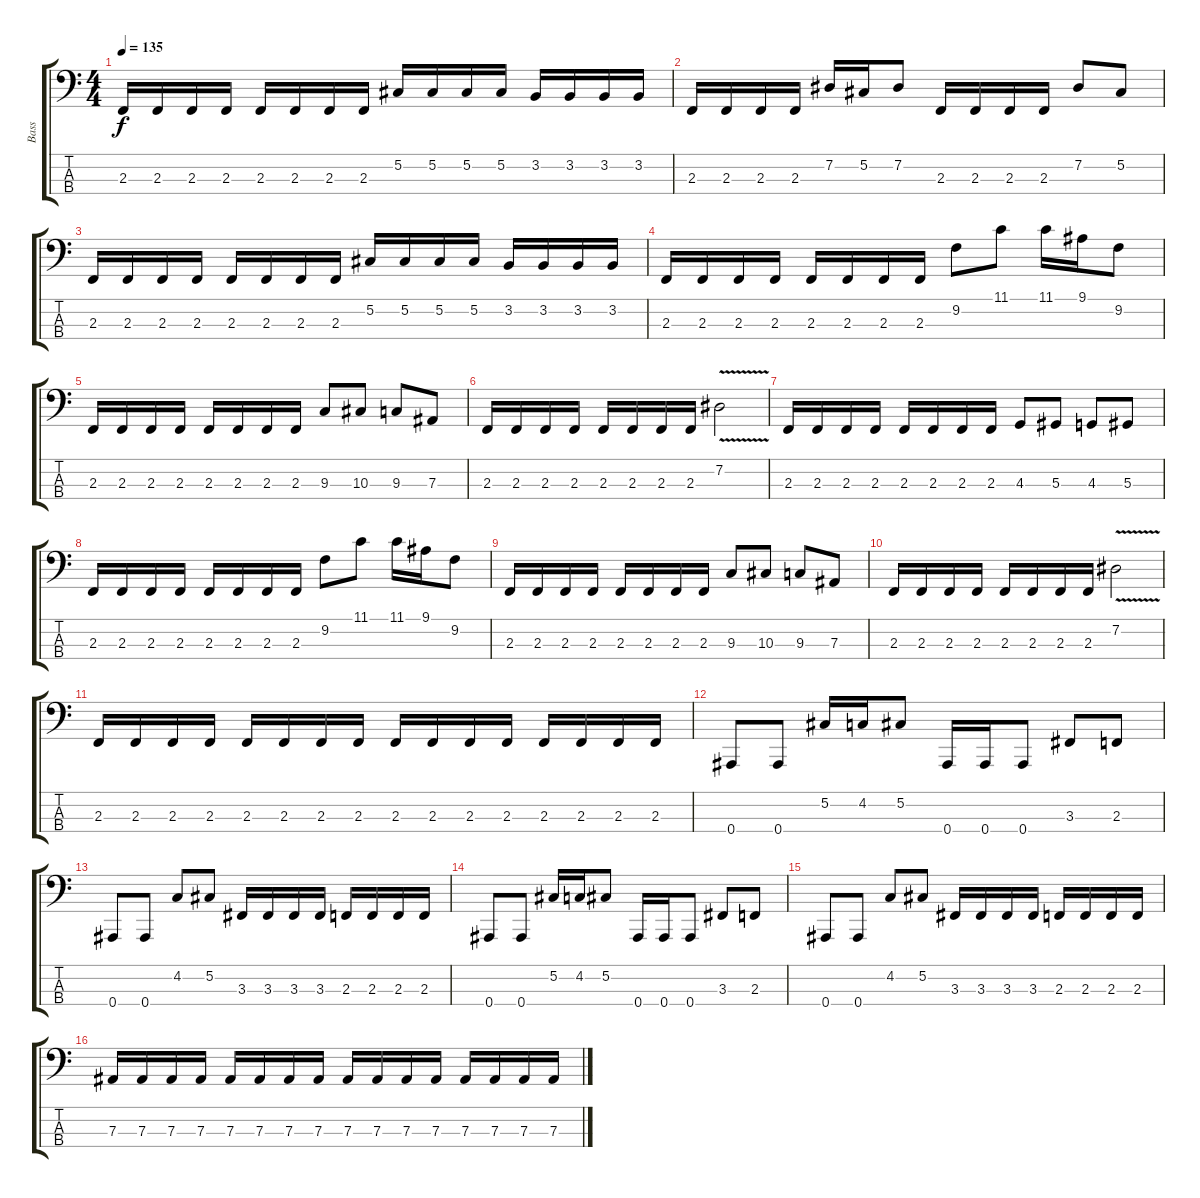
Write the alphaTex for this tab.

\track ("Bass" "Bass") {instrument electricbassfinger}
\staff {score tabs}
\tuning (Db2 Ab1 Eb1 Bb0) {hide}
\ts (4 4)
\tempo 135
\clef f4
\ks c
2.3.16{dy f} 2.3.16 2.3.16 2.3.16 2.3.16 2.3.16 2.3.16 2.3.16 5.2.16 5.2.16 5.2.16 5.2.16 3.2.16 3.2.16 3.2.16 3.2.16 |
2.3.16 2.3.16 2.3.16 2.3.16 7.2.16 5.2.16 7.2.8 2.3.16 2.3.16 2.3.16 2.3.16 7.2.8 5.2.8 |
2.3.16 2.3.16 2.3.16 2.3.16 2.3.16 2.3.16 2.3.16 2.3.16 5.2.16 5.2.16 5.2.16 5.2.16 3.2.16 3.2.16 3.2.16 3.2.16 |
2.3.16 2.3.16 2.3.16 2.3.16 2.3.16 2.3.16 2.3.16 2.3.16 9.2.8 11.1.8 11.1.16 9.1.16 9.2.8 |
2.3.16 2.3.16 2.3.16 2.3.16 2.3.16 2.3.16 2.3.16 2.3.16 9.3.8 10.3.8 9.3.8 7.3.8 |
2.3.16 2.3.16 2.3.16 2.3.16 2.3.16 2.3.16 2.3.16 2.3.16 7.2{v}.2 |
2.3.16 2.3.16 2.3.16 2.3.16 2.3.16 2.3.16 2.3.16 2.3.16 4.3.8 5.3.8 4.3.8 5.3.8 |
2.3.16 2.3.16 2.3.16 2.3.16 2.3.16 2.3.16 2.3.16 2.3.16 9.2.8 11.1.8 11.1.16 9.1.16 9.2.8 |
2.3.16 2.3.16 2.3.16 2.3.16 2.3.16 2.3.16 2.3.16 2.3.16 9.3.8 10.3.8 9.3.8 7.3.8 |
2.3.16 2.3.16 2.3.16 2.3.16 2.3.16 2.3.16 2.3.16 2.3.16 7.2{v}.2 |
2.3.16 2.3.16 2.3.16 2.3.16 2.3.16 2.3.16 2.3.16 2.3.16 2.3.16 2.3.16 2.3.16 2.3.16 2.3.16 2.3.16 2.3.16 2.3.16 |
0.4.8 0.4.8 5.2.16 4.2.16 5.2.8 0.4.16 0.4.16 0.4.8 3.3.8 2.3.8 |
0.4.8 0.4.8 4.2.8 5.2.8 3.3.16 3.3.16 3.3.16 3.3.16 2.3.16 2.3.16 2.3.16 2.3.16 |
0.4.8 0.4.8 5.2.16 4.2.16 5.2.8 0.4.16 0.4.16 0.4.8 3.3.8 2.3.8 |
0.4.8 0.4.8 4.2.8 5.2.8 3.3.16 3.3.16 3.3.16 3.3.16 2.3.16 2.3.16 2.3.16 2.3.16 |
7.3.16 7.3.16 7.3.16 7.3.16 7.3.16 7.3.16 7.3.16 7.3.16 7.3.16 7.3.16 7.3.16 7.3.16 7.3.16 7.3.16 7.3.16 7.3.16
